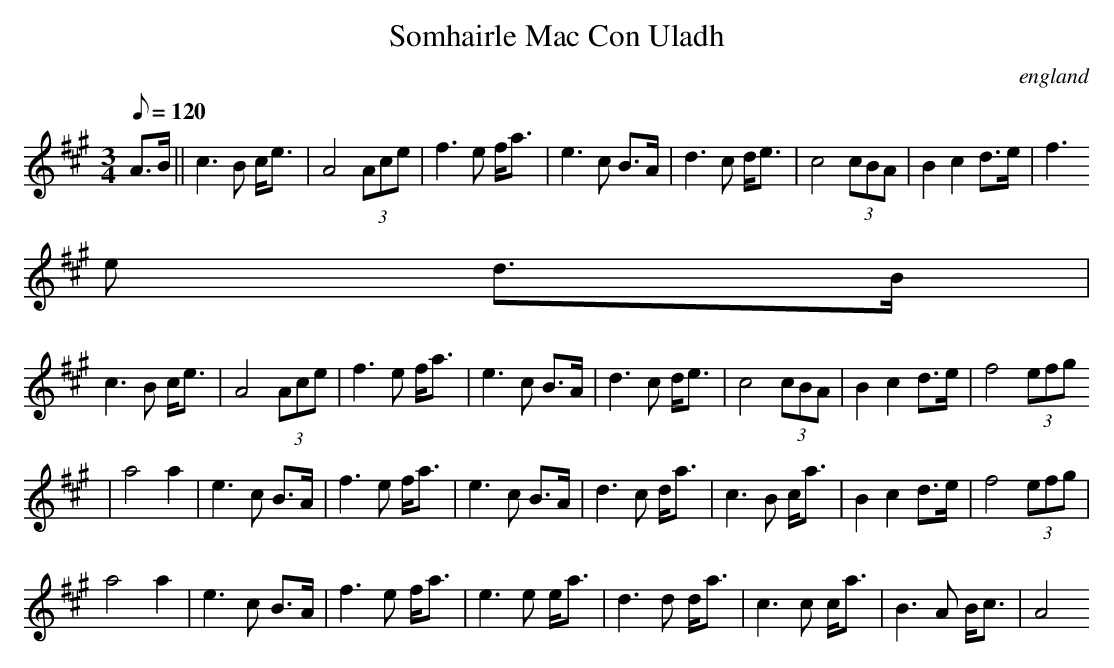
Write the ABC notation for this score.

X:1
T:Somhairle Mac Con Uladh
O:england
M:3/4
L:1/8
Q:120
K:A
A>B||c3 B c<e|A4 (3Ace|f3 e f<a|e3 c B>A|d3 c d<e|c4 (3cBA|B2 c2 d>e|f3
e d>B|
c3 B c<e|A4 (3Ace|f3 e f<a|e3 c B>A|d3 c d<e|c4 (3cBA|B2 c2 d>e|f4 (3efg
|
a4 a2|e3 c B>A|f3 e f<a|e3 c B>A|d3 c d<a|c3 B c<a1|B2 c2 d>e|f4 (3efg|
a4 a2|e3 c B>A|f3 e f<a|e3 e e<a|d3 d d<a|c3 c c<a|B3 A B<c|A4
